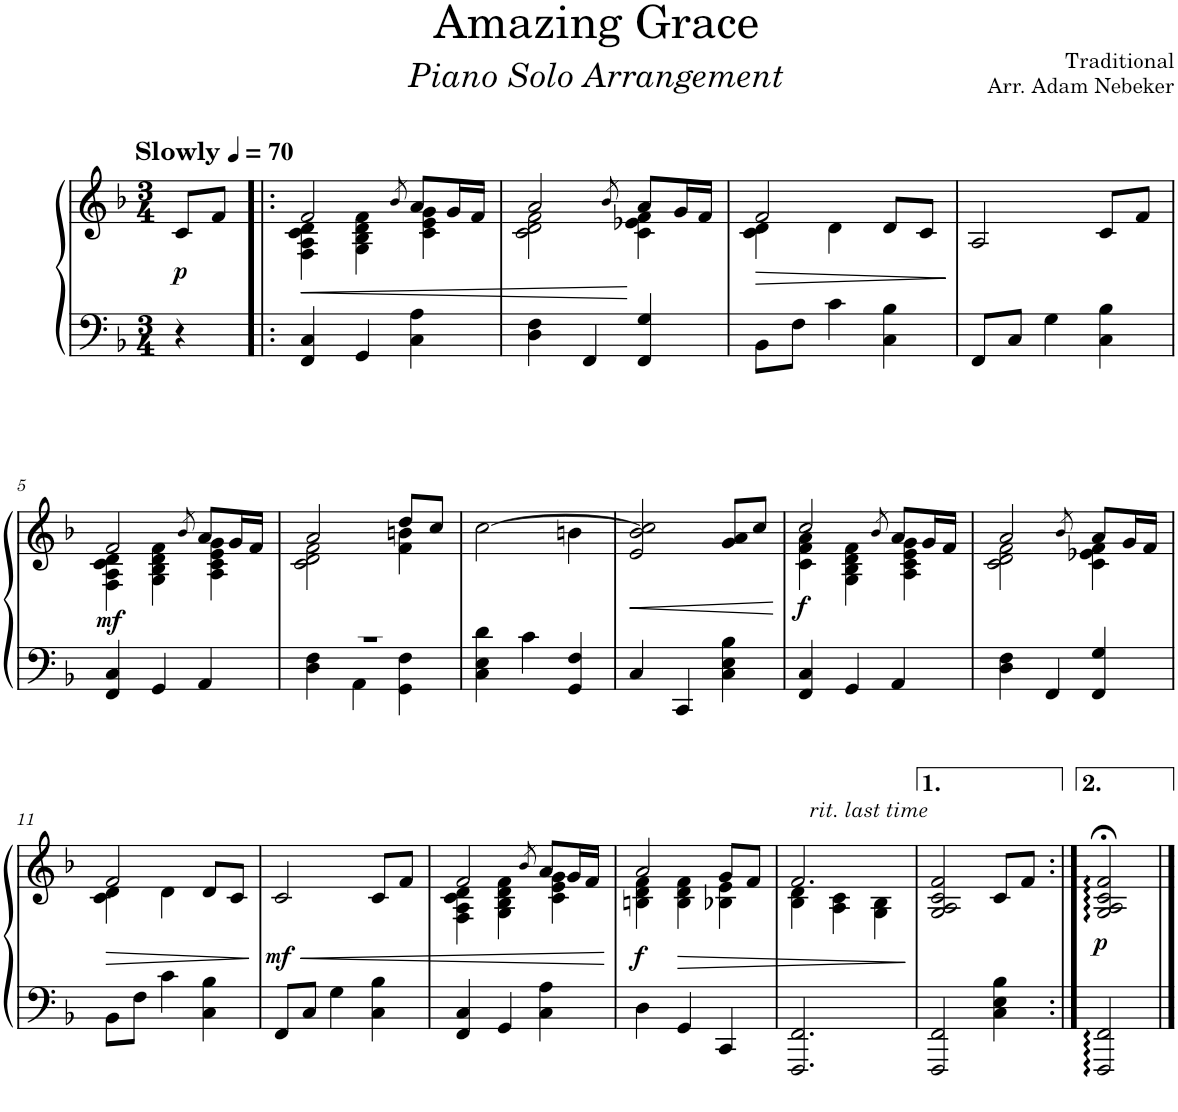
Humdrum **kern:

**kern	**kern	**dynam
*part1	*part1	*part1
*staff2	*staff1	*staff1/2
*I"Piano	*	*
*I'Pno.	*	*
*clefF4	*clefG2	*
*k[b-]	*k[b-]	*
*M3/4	*M3/4	*
*MM70	*MM70	*
=	=	=
!	!LO:TX:a:B:t=Slowly	!
!	!	!LO:DY:b
4r	8c/L	p
.	8f/J	.
=1!|:	=1!|:	=1!|:
!	!	!LO:HP:b
*	*^	*
4FF/ 4C/	2f/	4F\ 4A\ 4c\ 4d\	<
4GG/	.	4G\ 4B-\ 4d\ 4f\	.
.	8qb-/	.	.
4C\ 4A\	8a/L	4c\ 4e\ 4g\	.
.	16g/L	.	.
.	16f/JJ	.	.
=2	=2	=2	=2
4D\ 4F\	2a/	2c\ 2d\ 2f\	.
4FF/	.	.	.
.	8qb-/	.	.
4FF/ 4G/	8a/L	4c\ 4e-X\ 4f\	[
.	16g/L	.	.
.	16f/JJ	.	.
=3	=3	=3	=3
!	!	!	!LO:HP:b
8BB-\L	2f/	4c\ 4d\	>
8F\J	.	.	.
4c\	.	4d\	.
4C\ 4B-\	8d/L	4ryy	.
.	8c/J	.	.
*	*v	*v	*
.	.	]
=4	=4	=4
8FF/L	2A/	.
8C/J	.	.
4G\	.	.
4C\ 4B-\	8c/L	.
.	8f/J	.
!!LO:LB:g=z
=5	=5	=5
*	*^	*
!	!	!	!LO:DY:b
4FF/ 4C/	2f/	4F\ 4A\ 4c\ 4d\	mf
4GG/	.	4G\ 4B-\ 4d\ 4f\	.
.	8qb-/	.	.
4AA/	8a/L	4A\ 4c\ 4e\ 4g\	.
.	16g/L	.	.
.	16f/JJ	.	.
=6	=6	=6	=6
*^	*	*	*
2.r	4D\ 4F\	2a/	2c\ 2d\ 2f\	.
.	4AA\	.	.	.
.	4GG\ 4F\	8dd/L	4f\ 4bn\	.
.	.	8cc/J	.	.
*v	*v	*	*	*
*	*v	*v	*
=7	=7	=7
4C\ 4E\ 4d\	[2cc\	.
4c\	.	.
4GG/ 4F/	4bn\	.
=8	=8	=8
!	!	!LO:HP:b
4C/	2e/ 2b-/ 2cc/]	<
4CC/	.	.
4C\ 4E\ 4B-\	8g/ 8a/L	.
.	8cc/J	.
.	.	[
=9	=9	=9
*	*^	*
!	!	!	!LO:DY:b
4FF/ 4C/	2cc/	4c\ 4f\ 4a\	f
4GG/	.	4G\ 4B-\ 4d\ 4f\	.
.	8qb-/	.	.
4AA/	8a/L	4A\ 4c\ 4e\ 4g\	.
.	16g/L	.	.
.	16f/JJ	.	.
=10	=10	=10	=10
4D\ 4F\	2a/	2c\ 2d\ 2f\	.
4FF/	.	.	.
.	8qb-/	.	.
4FF/ 4G/	8a/L	4c\ 4e-X\ 4f\	.
.	16g/L	.	.
.	16f/JJ	.	.
!!LO:LB:g=z	!!
=11	=11	=11	=11
!	!	!	!LO:HP:b
8BB-\L	2f/	4c\ 4d\	>
8F\J	.	.	.
4c\	.	4d\	.
4C\ 4B-\	8d/L	4ryy	.
.	8c/J	.	.
*	*v	*v	*
.	.	]
=12	=12	=12
!	!	!LO:HP:b
!	!	!LO:DY:n=1:b
8FF/L	2c/	< mf
8C/J	.	.
4G\	.	.
4C\ 4B-\	8c/L	.
.	8f/J	.
=13	=13	=13
*	*^	*
4FF/ 4C/	2f/	4F\ 4A\ 4c\ 4d\	.
4GG/	.	4G\ 4B-\ 4d\ 4f\	.
.	8qb-/	.	.
4C\ 4A\	8a/L	4c\ 4e\ 4g\	.
.	16g/L	.	.
.	16f/JJ	.	.
*	*v	*v	*
.	.	[
=14	=14	=14
*	*^	*
!	!	!	!LO:DY:b
4D\	2a/	4Bn\ 4d\ 4f\	f
!	!	!	!LO:HP:b
4GG/	.	4B\ 4d\ 4f\	>
4CC/	8g/L	4B-X\ 4e\	.
.	8f/J	.	.
=15	=15	=15	=15
!	!LO:TX:a:i:t=rit. last time	!	!
2.FFF/ 2.FF/	2.f/	4B-\ 4d\	.
.	.	4A\ 4c\	.
.	.	4G\ 4B-\	.
*	*v	*v	*
.	.	]
=16	=16	=16
2FFF/ 2FF/	2G/ 2A/ 2c/ 2f/	.
4C\ 4E\ 4B-\	8c/L	.
.	8f/J	.
=17:|!	=17:|!	=17:|!
!	!	!LO:DY:b
2FFF/: 2FF/:	2G/:;< 2A/:;< 2c/:;< 2f/:;<	p
==	==	==
*-	*-	*-
